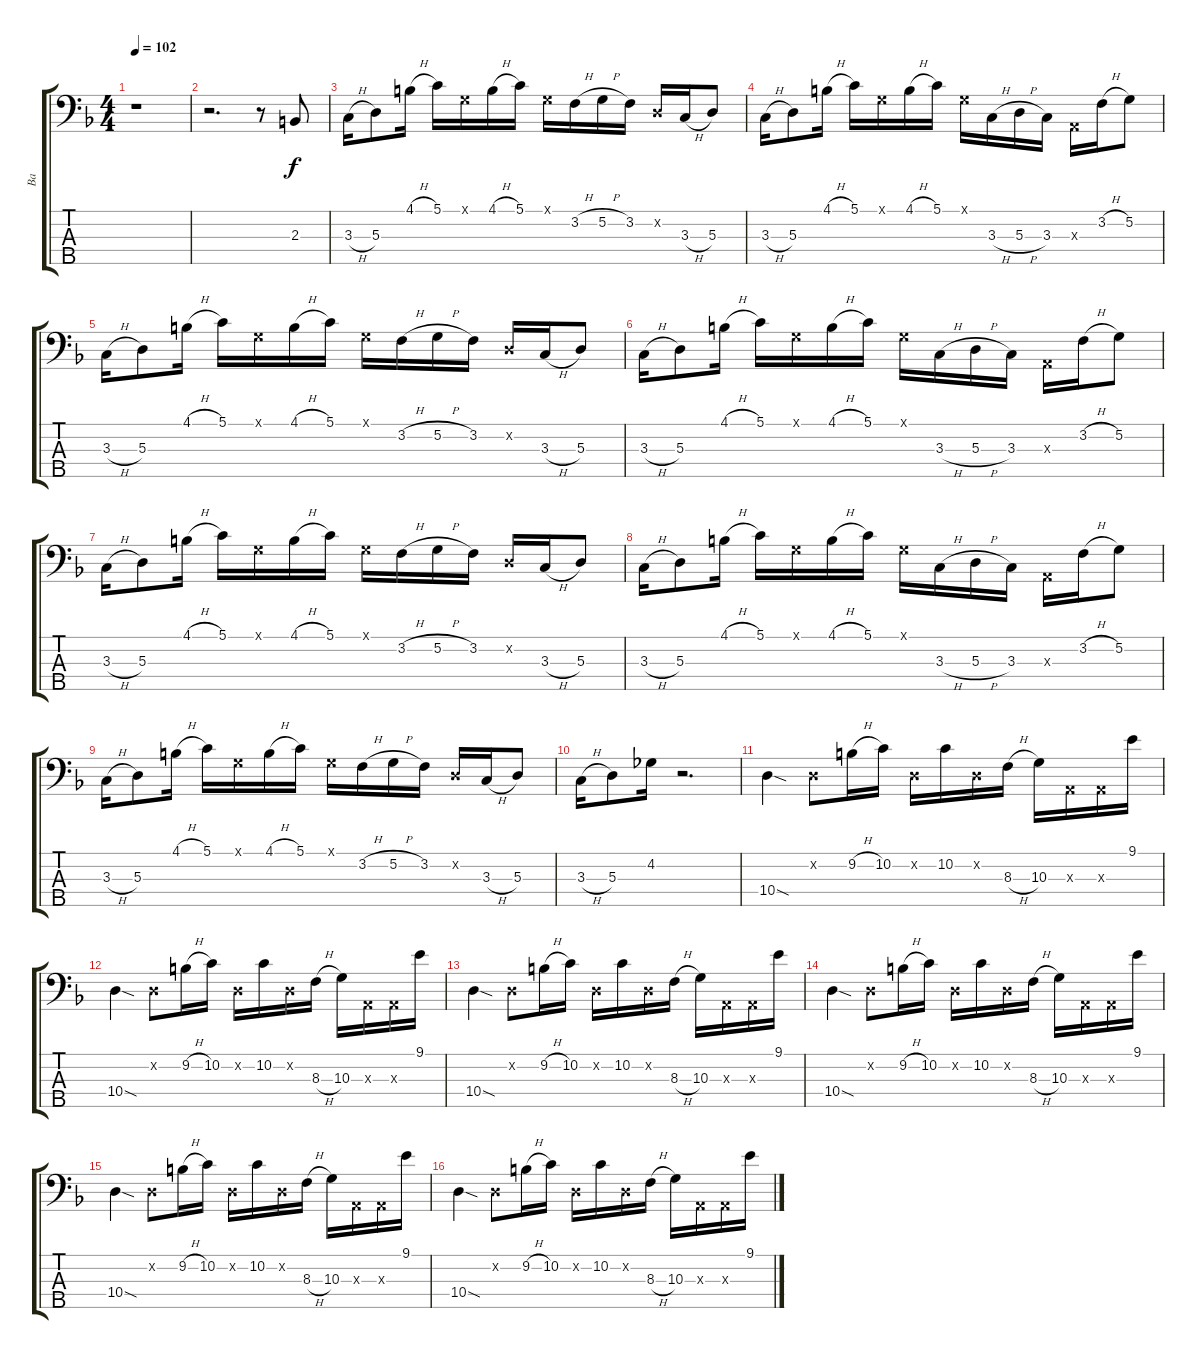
\track ("Ba" "Ba") {instrument slapbass1}
\staff {score tabs}
\tuning (G2 D2 A1 E1 B0) {hide}
\ts (4 4)
\tempo 102
\clef f4
\ks f
r.1{dy f} |
r.2{d} r.8 2.3.8 |
3.3{h}.16 5.3.8 4.1{h}.16 5.1.16 0.1{x}.16 4.1{h}.16 5.1.16 0.1{x}.16 3.2{h}.16 5.2{h}.16 3.2.16 0.2{x}.16 3.3{h}.16 5.3.8 |
3.3{h}.16 5.3.8 4.1{h}.16 5.1.16 0.1{x}.16 4.1{h}.16 5.1.16 0.1{x}.16 3.3{h}.16 5.3{h}.16 3.3.16 0.3{x}.16 3.2{h}.16 5.2.8 |
3.3{h}.16 5.3.8 4.1{h}.16 5.1.16 0.1{x}.16 4.1{h}.16 5.1.16 0.1{x}.16 3.2{h}.16 5.2{h}.16 3.2.16 0.2{x}.16 3.3{h}.16 5.3.8 |
3.3{h}.16 5.3.8 4.1{h}.16 5.1.16 0.1{x}.16 4.1{h}.16 5.1.16 0.1{x}.16 3.3{h}.16 5.3{h}.16 3.3.16 0.3{x}.16 3.2{h}.16 5.2.8 |
3.3{h}.16 5.3.8 4.1{h}.16 5.1.16 0.1{x}.16 4.1{h}.16 5.1.16 0.1{x}.16 3.2{h}.16 5.2{h}.16 3.2.16 0.2{x}.16 3.3{h}.16 5.3.8 |
3.3{h}.16 5.3.8 4.1{h}.16 5.1.16 0.1{x}.16 4.1{h}.16 5.1.16 0.1{x}.16 3.3{h}.16 5.3{h}.16 3.3.16 0.3{x}.16 3.2{h}.16 5.2.8 |
3.3{h}.16 5.3.8 4.1{h}.16 5.1.16 0.1{x}.16 4.1{h}.16 5.1.16 0.1{x}.16 3.2{h}.16 5.2{h}.16 3.2.16 0.2{x}.16 3.3{h}.16 5.3.8 |
3.3{h}.16 5.3.8 4.2.16 r.2{d} |
10.4{sod}.4 0.2{x}.8 9.2{h}.16 10.2.16 0.2{x}.16 10.2.16 0.2{x}.16 8.3{h}.16 10.3.16 0.3{x}.16 0.3{x}.16 9.1.16 |
10.4{sod}.4 0.2{x}.8 9.2{h}.16 10.2.16 0.2{x}.16 10.2.16 0.2{x}.16 8.3{h}.16 10.3.16 0.3{x}.16 0.3{x}.16 9.1.16 |
10.4{sod}.4 0.2{x}.8 9.2{h}.16 10.2.16 0.2{x}.16 10.2.16 0.2{x}.16 8.3{h}.16 10.3.16 0.3{x}.16 0.3{x}.16 9.1.16 |
10.4{sod}.4 0.2{x}.8 9.2{h}.16 10.2.16 0.2{x}.16 10.2.16 0.2{x}.16 8.3{h}.16 10.3.16 0.3{x}.16 0.3{x}.16 9.1.16 |
10.4{sod}.4 0.2{x}.8 9.2{h}.16 10.2.16 0.2{x}.16 10.2.16 0.2{x}.16 8.3{h}.16 10.3.16 0.3{x}.16 0.3{x}.16 9.1.16 |
10.4{sod}.4 0.2{x}.8 9.2{h}.16 10.2.16 0.2{x}.16 10.2.16 0.2{x}.16 8.3{h}.16 10.3.16 0.3{x}.16 0.3{x}.16 9.1.16
